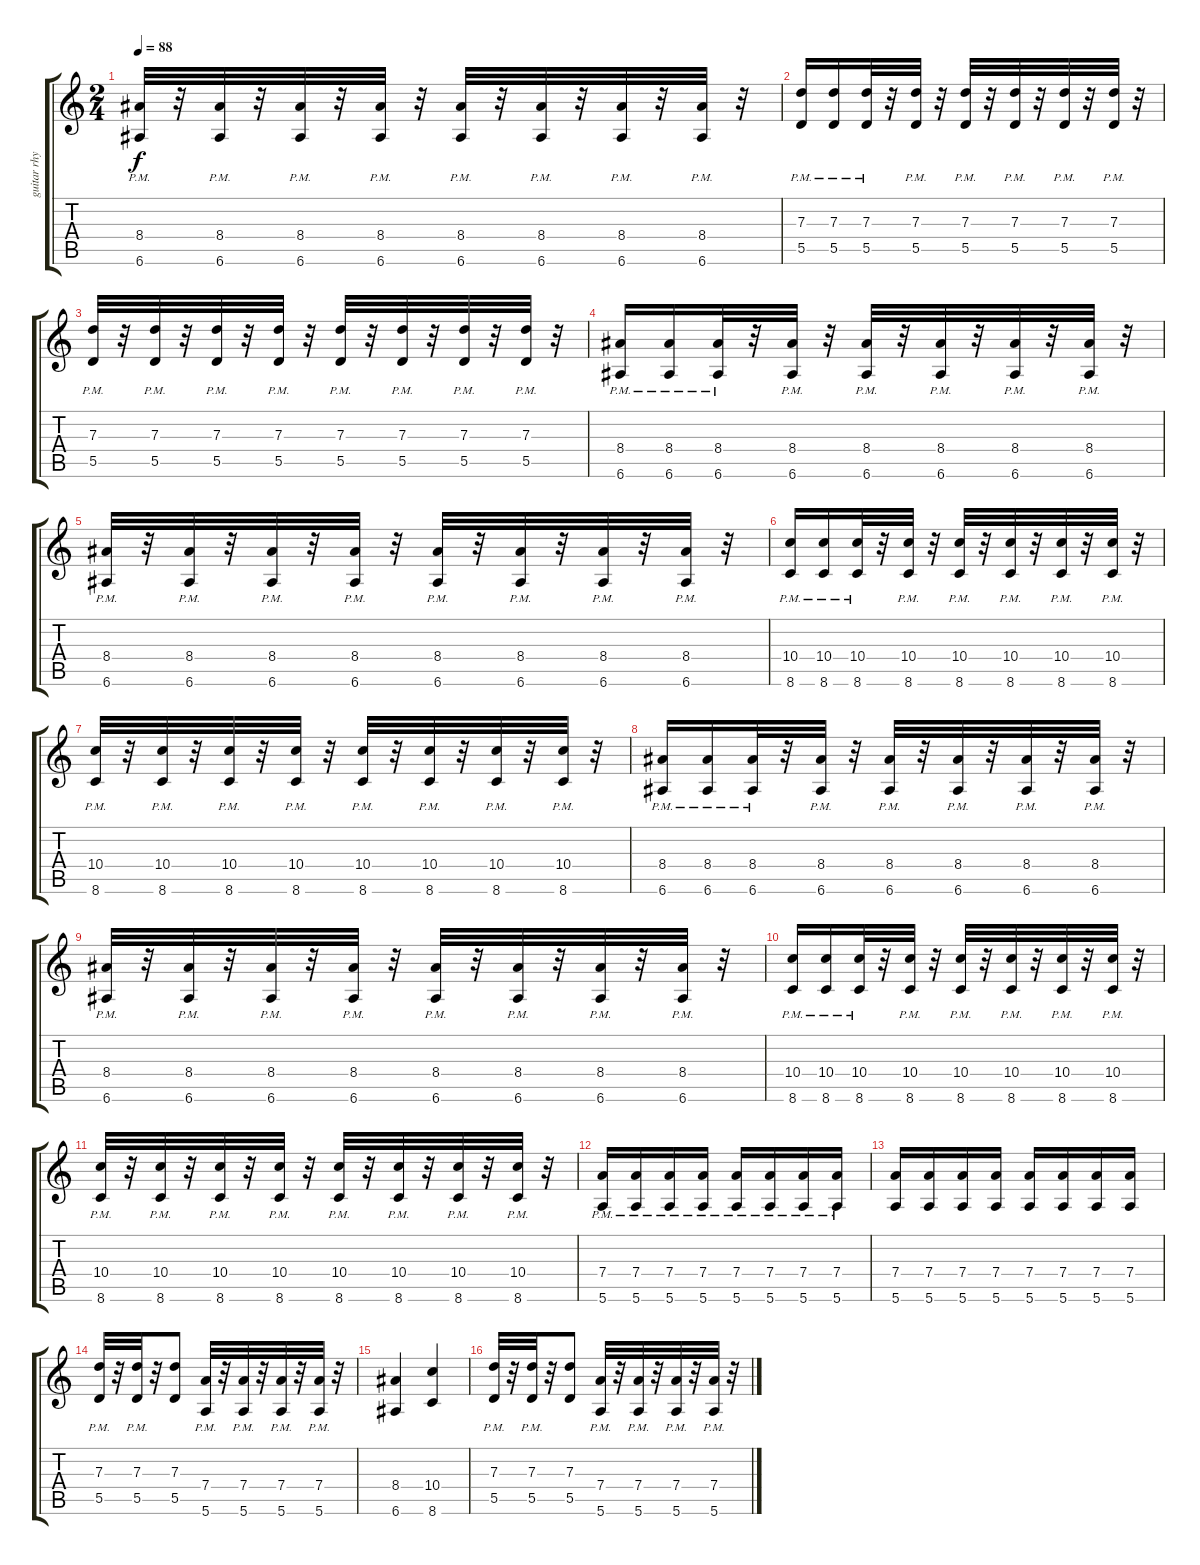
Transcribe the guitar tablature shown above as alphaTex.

\track ("guitar rhythm right" "guitar rhy") {instrument distortionguitar}
\staff {score tabs}
\tuning (E4 B3 G3 D3 A2 E2) {hide}
\ts (2 4)
\tempo 88
\clef g2
\ks c
(8.4{pm} 6.6{pm}).32{dy f} r.32 (8.4{pm} 6.6{pm}).32 r.32 (8.4{pm} 6.6{pm}).32 r.32 (8.4{pm} 6.6{pm}).32 r.32 (8.4{pm} 6.6{pm}).32 r.32 (8.4{pm} 6.6{pm}).32 r.32 (8.4{pm} 6.6{pm}).32 r.32 (8.4{pm} 6.6{pm}).32 r.32 |
(7.3{pm} 5.5{pm}).16 (7.3{pm} 5.5{pm}).16 (7.3{pm} 5.5{pm}).32 r.32 (7.3{pm} 5.5{pm}).32 r.32 (7.3{pm} 5.5{pm}).32 r.32 (7.3{pm} 5.5{pm}).32 r.32 (7.3{pm} 5.5{pm}).32 r.32 (7.3{pm} 5.5{pm}).32 r.32 |
(7.3{pm} 5.5{pm}).32 r.32 (7.3{pm} 5.5{pm}).32 r.32 (7.3{pm} 5.5{pm}).32 r.32 (7.3{pm} 5.5{pm}).32 r.32 (7.3{pm} 5.5{pm}).32 r.32 (7.3{pm} 5.5{pm}).32 r.32 (7.3{pm} 5.5{pm}).32 r.32 (7.3{pm} 5.5{pm}).32 r.32 |
(8.4{pm} 6.6{pm}).16 (8.4{pm} 6.6{pm}).16 (8.4{pm} 6.6{pm}).32 r.32 (8.4{pm} 6.6{pm}).32 r.32 (8.4{pm} 6.6{pm}).32 r.32 (8.4{pm} 6.6{pm}).32 r.32 (8.4{pm} 6.6{pm}).32 r.32 (8.4{pm} 6.6{pm}).32 r.32 |
(8.4{pm} 6.6{pm}).32 r.32 (8.4{pm} 6.6{pm}).32 r.32 (8.4{pm} 6.6{pm}).32 r.32 (8.4{pm} 6.6{pm}).32 r.32 (8.4{pm} 6.6{pm}).32 r.32 (8.4{pm} 6.6{pm}).32 r.32 (8.4{pm} 6.6{pm}).32 r.32 (8.4{pm} 6.6{pm}).32 r.32 |
(10.4{pm} 8.6{pm}).16 (10.4{pm} 8.6{pm}).16 (10.4{pm} 8.6{pm}).32 r.32 (10.4{pm} 8.6{pm}).32 r.32 (10.4{pm} 8.6{pm}).32 r.32 (10.4{pm} 8.6{pm}).32 r.32 (10.4{pm} 8.6{pm}).32 r.32 (10.4{pm} 8.6{pm}).32 r.32 |
(10.4{pm} 8.6{pm}).32 r.32 (10.4{pm} 8.6{pm}).32 r.32 (10.4{pm} 8.6{pm}).32 r.32 (10.4{pm} 8.6{pm}).32 r.32 (10.4{pm} 8.6{pm}).32 r.32 (10.4{pm} 8.6{pm}).32 r.32 (10.4{pm} 8.6{pm}).32 r.32 (10.4{pm} 8.6{pm}).32 r.32 |
(8.4{pm} 6.6{pm}).16 (8.4{pm} 6.6{pm}).16 (8.4{pm} 6.6{pm}).32 r.32 (8.4{pm} 6.6{pm}).32 r.32 (8.4{pm} 6.6{pm}).32 r.32 (8.4{pm} 6.6{pm}).32 r.32 (8.4{pm} 6.6{pm}).32 r.32 (8.4{pm} 6.6{pm}).32 r.32 |
(8.4{pm} 6.6{pm}).32 r.32 (8.4{pm} 6.6{pm}).32 r.32 (8.4{pm} 6.6{pm}).32 r.32 (8.4{pm} 6.6{pm}).32 r.32 (8.4{pm} 6.6{pm}).32 r.32 (8.4{pm} 6.6{pm}).32 r.32 (8.4{pm} 6.6{pm}).32 r.32 (8.4{pm} 6.6{pm}).32 r.32 |
(10.4{pm} 8.6{pm}).16 (10.4{pm} 8.6{pm}).16 (10.4{pm} 8.6{pm}).32 r.32 (10.4{pm} 8.6{pm}).32 r.32 (10.4{pm} 8.6{pm}).32 r.32 (10.4{pm} 8.6{pm}).32 r.32 (10.4{pm} 8.6{pm}).32 r.32 (10.4{pm} 8.6{pm}).32 r.32 |
(10.4{pm} 8.6{pm}).32 r.32 (10.4{pm} 8.6{pm}).32 r.32 (10.4{pm} 8.6{pm}).32 r.32 (10.4{pm} 8.6{pm}).32 r.32 (10.4{pm} 8.6{pm}).32 r.32 (10.4{pm} 8.6{pm}).32 r.32 (10.4{pm} 8.6{pm}).32 r.32 (10.4{pm} 8.6{pm}).32 r.32 |
(7.4{pm} 5.6{pm}).16 (7.4{pm} 5.6{pm}).16 (7.4{pm} 5.6{pm}).16 (7.4{pm} 5.6{pm}).16 (7.4{pm} 5.6{pm}).16 (7.4{pm} 5.6{pm}).16 (7.4{pm} 5.6{pm}).16 (7.4{pm} 5.6{pm}).16 |
(7.4 5.6).16 (7.4 5.6).16 (7.4 5.6).16 (7.4 5.6).16 (7.4 5.6).16 (7.4 5.6).16 (7.4 5.6).16 (7.4 5.6).16 |
(7.3{pm} 5.5{pm}).32 r.32 (7.3{pm} 5.5{pm}).32 r.32 (7.3 5.5).8 (7.4{pm} 5.6{pm}).32 r.32 (7.4{pm} 5.6{pm}).32 r.32 (7.4{pm} 5.6{pm}).32 r.32 (7.4{pm} 5.6{pm}).32 r.32 |
(8.4 6.6).4 (10.4 8.6).4 |
(7.3{pm} 5.5{pm}).32 r.32 (7.3{pm} 5.5{pm}).32 r.32 (7.3 5.5).8 (7.4{pm} 5.6{pm}).32 r.32 (7.4{pm} 5.6{pm}).32 r.32 (7.4{pm} 5.6{pm}).32 r.32 (7.4{pm} 5.6{pm}).32 r.32
